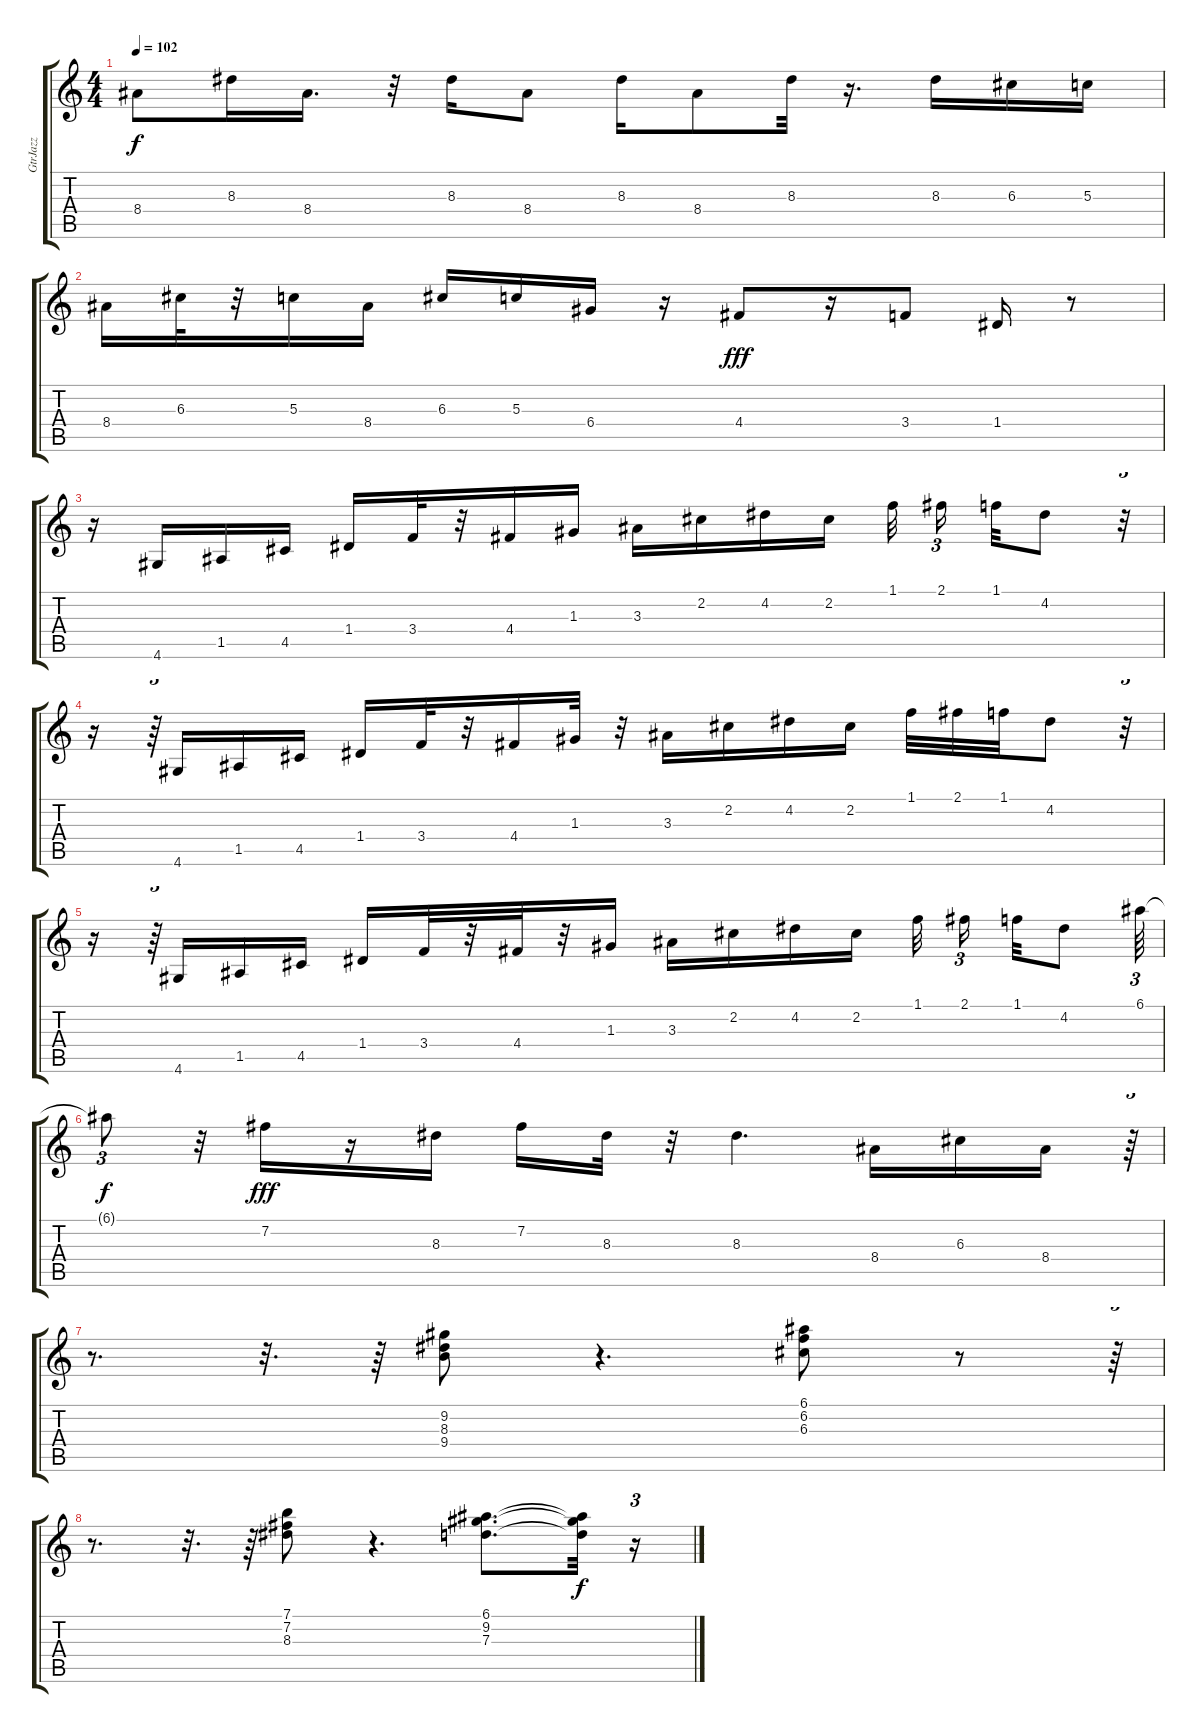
\track ("GtrJazz" "GtrJazz") {instrument electricguitarclean}
\staff {score tabs}
\tuning (E4 B3 G3 D3 A2 E2) {hide}
\ts (4 4)
\tempo 102
\clef g2
\ks c
8.4.8{dy f} 8.3.16 8.4.16{d} r.32 8.3.16 8.4.8 8.3.16 8.4.8 8.3.32 r.16{d} 8.3.16 6.3.16 5.3.16 |
8.4.16 6.3.32 r.32 5.3.16 8.4.16 6.3.16 5.3.16 6.4.16 r.16 4.4.8{dy fff} r.16 3.4.8 1.4.16 r.8 |
r.16 4.6.16 1.5.16 4.5.16 1.4.16 3.4.32 r.32 4.4.16 1.3.16 3.3.16 2.2.16 4.2.16 2.2.16 1.1.32{beam splitsecondary} 2.1.16{tu (3 2) beam splitsecondary} 1.1.32 4.2.8 r.32{tu (3 2)} |
r.16 r.64{tu (3 2)} 4.6.16 1.5.16 4.5.16 1.4.16 3.4.32 r.32 4.4.16 1.3.32 r.32 3.3.16 2.2.16 4.2.16 2.2.16 1.1.32 2.1.32 1.1.32 4.2.8 r.32{tu (3 2)} |
r.16 r.64{tu (3 2)} 4.6.16 1.5.16 4.5.16 1.4.16 3.4.32 r.32 4.4.32 r.32 1.3.16 3.3.16 2.2.16 4.2.16 2.2.16 1.1.32{beam splitsecondary} 2.1.16{tu (3 2) beam splitsecondary} 1.1.32 4.2.8 6.1.64{tu (3 2)} |
6.1{t}.8{tu (3 2) dy f} r.32 7.2.16{dy fff} r.16 8.3.16 7.2.16 8.3.32 r.32 8.3.4{d} 8.4.16 6.3.16 8.4.16 r.64{tu (3 2)} |
r.8{d} r.32{d} r.64 (9.2 8.3 9.4).8 r.4{d} (6.1 6.2 6.3).8 r.8 r.64{tu (3 2)} |
r.8{d} r.32{d} r.64 (7.1 7.2 8.3).8 r.4{d} (6.1 9.2 7.3).8{d} (6.1{t} 9.2{t} 7.3{t}).32{dy f} r.16{tu (3 2)}
